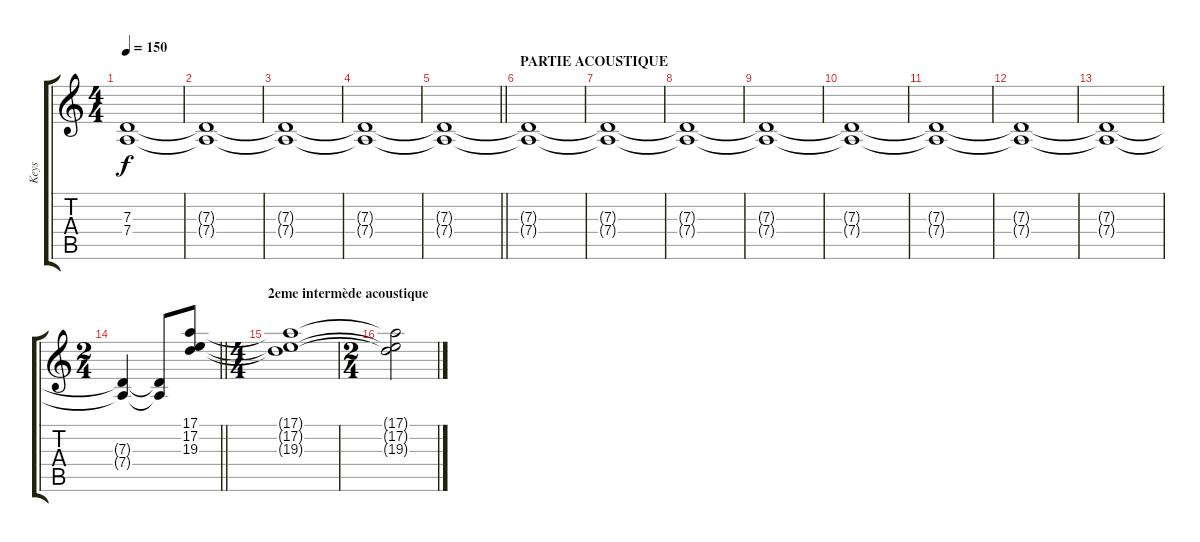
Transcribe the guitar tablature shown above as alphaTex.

\track ("Keys" "Keys") {instrument synthstrings1}
\staff {score tabs}
\tuning (E4 B3 G3 D3 A2 E2) {hide}
\ts (4 4)
\tempo 150
\clef g2
\ks c
(7.3{t} 7.4{t}).1{dy f} |
(7.3{t} 7.4{t}).1 |
(7.3{t} 7.4{t}).1 |
(7.3{t} 7.4{t}).1 |
\barLineRight lightlight
(7.3{t} 7.4{t}).1 |
\section ("" "PARTIE ACOUSTIQUE")
(7.3{t} 7.4{t}).1 |
(7.3{t} 7.4{t}).1 |
(7.3{t} 7.4{t}).1 |
(7.3{t} 7.4{t}).1 |
(7.3{t} 7.4{t}).1 |
(7.3{t} 7.4{t}).1 |
(7.3{t} 7.4{t}).1 |
(7.3{t} 7.4{t}).1 |
\ts (2 4)
\barLineRight lightlight
(7.3{t} 7.4{t}).4 (7.3{t} 7.4{t}).8 (17.1 17.2 19.3).8{volume 7} |
\ts (4 4)
\section ("" "2eme intermède acoustique")
(17.1{t} 17.2{t} 19.3{t}).1 |
\ts (2 4)
(17.1{t} 17.2{t} 19.3{t}).2
